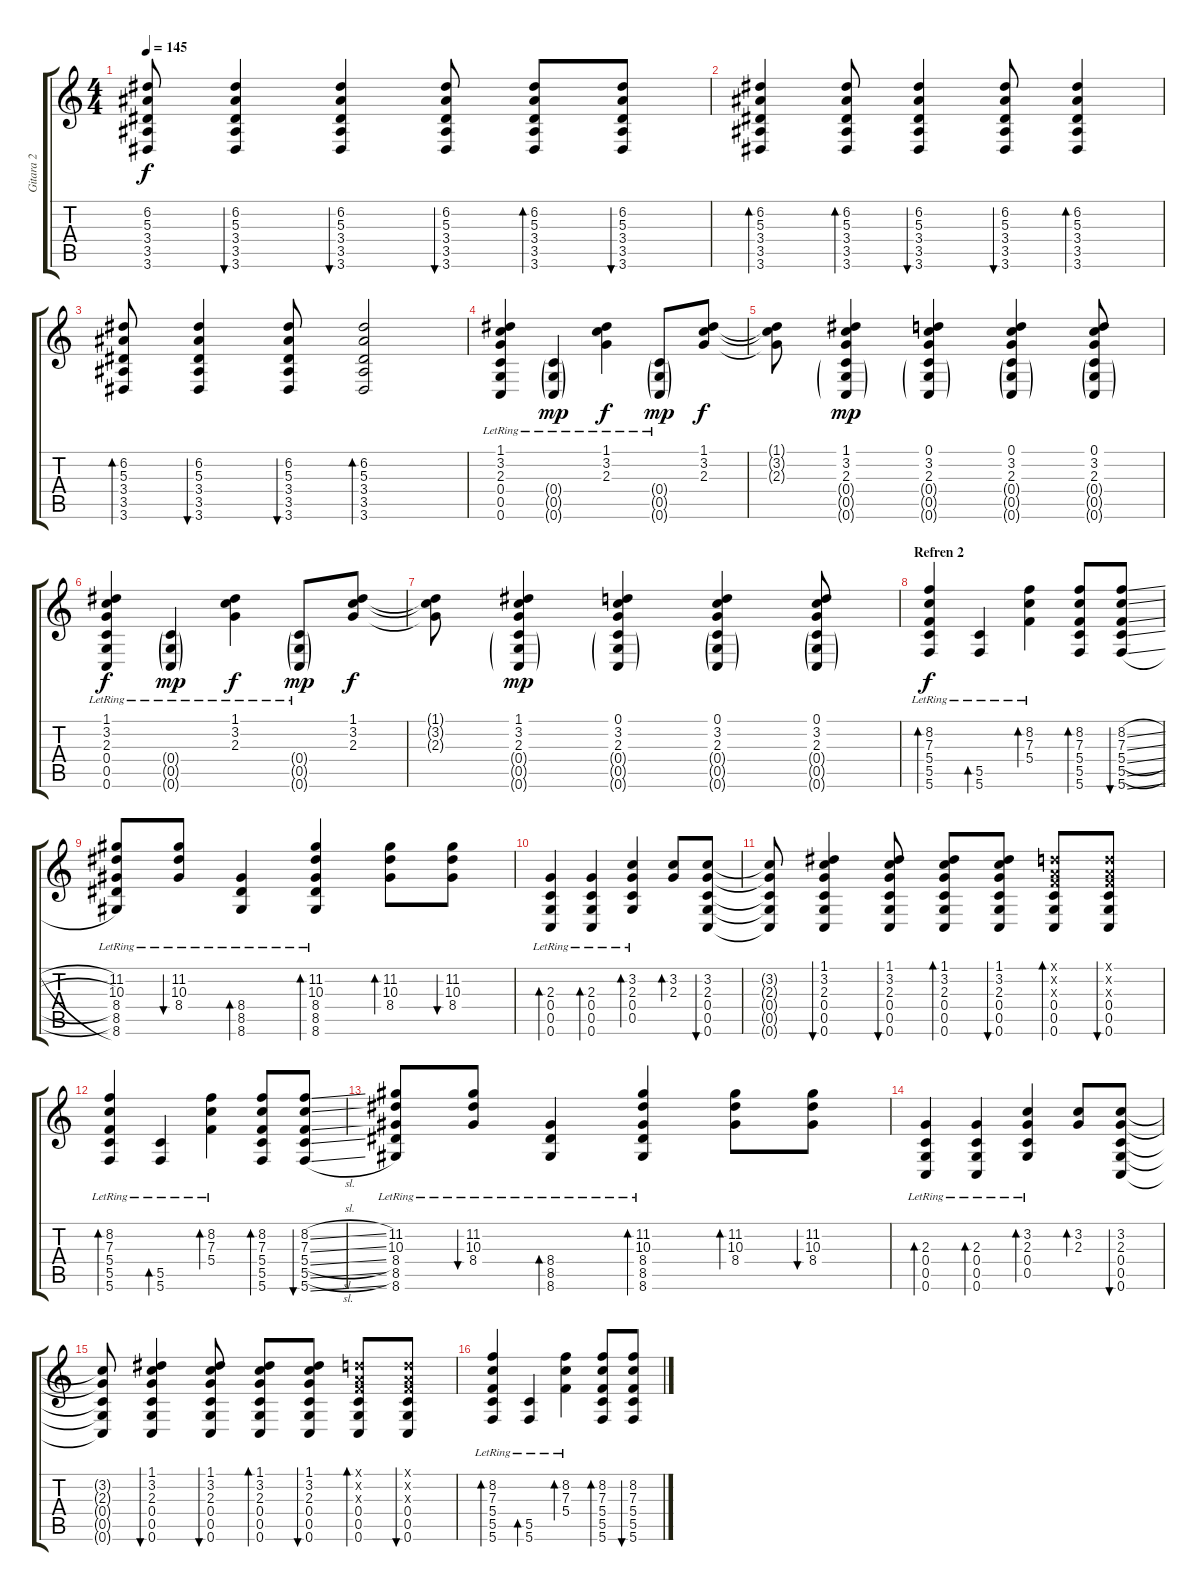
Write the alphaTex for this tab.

\track ("Gitara 2" "Gitara 2") {instrument acousticguitarsteel}
\staff {score tabs}
\tuning (D4 A3 F3 C3 G2 C2) {hide}
\ts (4 4)
\tempo 145
\clef g2
\ks c
(6.2{t} 5.3{t} 3.4{t} 3.5{t} 3.6{t}).8{dy f} (6.2 5.3 3.4 3.5 3.6).4{bu 60} (6.2 5.3 3.4 3.5 3.6).4{bu 60} (6.2 5.3 3.4 3.5 3.6).8{bu 60} (6.2 5.3 3.4 3.5 3.6).8{bd 60} (6.2 5.3 3.4 3.5 3.6).8{bu 60} |
(6.2 5.3 3.4 3.5 3.6).4{bd 60} (6.2 5.3 3.4 3.5 3.6).8{bd 60} (6.2 5.3 3.4 3.5 3.6).4{bu 60} (6.2 5.3 3.4 3.5 3.6).8{bu 60} (6.2 5.3 3.4 3.5 3.6).4{bd 60} |
(6.2 5.3 3.4 3.5 3.6).8{bd 60} (6.2 5.3 3.4 3.5 3.6).4{bu 60} (6.2 5.3 3.4 3.5 3.6).8{bu 60} (6.2 5.3 3.4 3.5 3.6).2{bd 60} |
(1.1 3.2{lr} 2.3{lr} 0.4 0.5 0.6{lr}).4 (0.4{g lr} 0.5{g lr} 0.6{g lr}).4{dy mp} (1.1 3.2{lr} 2.3{lr}).4{dy f} (0.4{g lr} 0.5{g lr} 0.6{g lr}).8{dy mp} (1.1 3.2 2.3).8{dy f} |
(1.1{t} 3.2{t} 2.3{t}).8 (1.1 3.2 2.3 0.4{g} 0.5{g} 0.6{g}).4{dy mp} (0.1 3.2 2.3 0.4{g} 0.5{g} 0.6{g}).4 (0.1 3.2 2.3 0.4{g} 0.5{g} 0.6{g}).4 (0.1 3.2 2.3 0.4{g} 0.5{g} 0.6{g}).8 |
(1.1 3.2{lr} 2.3{lr} 0.4 0.5 0.6{lr}).4{dy f} (0.4{g lr} 0.5{g lr} 0.6{g lr}).4{dy mp} (1.1 3.2{lr} 2.3{lr}).4{dy f} (0.4{g lr} 0.5{g lr} 0.6{g lr}).8{dy mp} (1.1 3.2 2.3).8{dy f} |
(1.1{t} 3.2{t} 2.3{t}).8 (1.1 3.2 2.3 0.4{g} 0.5{g} 0.6{g}).4{dy mp} (0.1 3.2 2.3 0.4{g} 0.5{g} 0.6{g}).4 (0.1 3.2 2.3 0.4{g} 0.5{g} 0.6{g}).4 (0.1 3.2 2.3 0.4{g} 0.5{g} 0.6{g}).8 |
\section ("" "Refren 2")
(8.2 7.3{lr} 5.4{lr} 5.5{lr} 5.6{lr}).4{bd 60 dy f volume 11} (5.5{lr} 5.6{lr}).4{bd 240} (8.2{lr} 7.3{lr} 5.4{lr}).4{bd 240} (8.2 7.3 5.4 5.5 5.6).8{bd 120} (8.2{sl} 7.3{sl} 5.4{sl} 5.5{sl} 5.6{sl}).8{bu 120} |
(11.2{lr} 10.3{lr} 8.4{lr} 8.5{lr} 8.6{lr}).8 (11.2 10.3{lr} 8.4{lr}).8{bu 120} (8.4{lr} 8.5{lr} 8.6{lr}).4{bd 120} (11.2{lr} 10.3{lr} 8.4{lr} 8.5{lr} 8.6{lr}).4{bd 120} (11.2 10.3 8.4).8{bd 120} (11.2 10.3 8.4).8{bu 120} |
(2.3 0.4{lr} 0.5{lr} 0.6{lr}).4{bd 120} (2.3 0.4{lr} 0.5{lr} 0.6{lr}).4{bd 120} (3.2{lr} 2.3{lr} 0.4{lr} 0.5{lr}).4{bd 120} (3.2 2.3).8{bd 120} (3.2 2.3 0.4 0.5 0.6).8{bu 120} |
(3.2{t} 2.3{t} 0.4{t} 0.5{t} 0.6{t}).8 (1.1 3.2 2.3 0.4 0.5 0.6).4{bu 120} (1.1 3.2 2.3 0.4 0.5 0.6).8{bu 120} (1.1 3.2 2.3 0.4 0.5 0.6).8{bd 60} (1.1 3.2 2.3 0.4 0.5 0.6).8{bu 60} (0.1{x} 0.2{x} 0.3{x} 0.4 0.5 0.6).8{bd 30} (0.1{x} 0.2{x} 0.3{x} 0.4 0.5 0.6).8{bu 30} |
(8.2 7.3{lr} 5.4{lr} 5.5{lr} 5.6{lr}).4{bd 60} (5.5{lr} 5.6{lr}).4{bd 240} (8.2{lr} 7.3{lr} 5.4{lr}).4{bd 240} (8.2 7.3 5.4 5.5 5.6).8{bd 120} (8.2{sl} 7.3{sl} 5.4{sl} 5.5{sl} 5.6{sl}).8{bu 120} |
(11.2{lr} 10.3{lr} 8.4{lr} 8.5{lr} 8.6{lr}).8 (11.2 10.3{lr} 8.4{lr}).8{bu 120} (8.4{lr} 8.5{lr} 8.6{lr}).4{bd 120} (11.2{lr} 10.3{lr} 8.4{lr} 8.5{lr} 8.6{lr}).4{bd 120} (11.2 10.3 8.4).8{bd 120} (11.2 10.3 8.4).8{bu 120} |
(2.3 0.4{lr} 0.5{lr} 0.6{lr}).4{bd 120} (2.3 0.4{lr} 0.5{lr} 0.6{lr}).4{bd 120} (3.2{lr} 2.3{lr} 0.4{lr} 0.5{lr}).4{bd 120} (3.2 2.3).8{bd 120} (3.2 2.3 0.4 0.5 0.6).8{bu 120} |
(3.2{t} 2.3{t} 0.4{t} 0.5{t} 0.6{t}).8 (1.1 3.2 2.3 0.4 0.5 0.6).4{bu 120} (1.1 3.2 2.3 0.4 0.5 0.6).8{bu 120} (1.1 3.2 2.3 0.4 0.5 0.6).8{bd 60} (1.1 3.2 2.3 0.4 0.5 0.6).8{bu 60} (0.1{x} 0.2{x} 0.3{x} 0.4 0.5 0.6).8{bd 30} (0.1{x} 0.2{x} 0.3{x} 0.4 0.5 0.6).8{bu 30} |
(8.2 7.3{lr} 5.4{lr} 5.5{lr} 5.6{lr}).4{bd 60} (5.5{lr} 5.6{lr}).4{bd 240} (8.2{lr} 7.3{lr} 5.4{lr}).4{bd 240} (8.2 7.3 5.4 5.5 5.6).8{bd 120} (8.2{sl} 7.3{sl} 5.4{sl} 5.5{sl} 5.6{sl}).8{bu 120}
